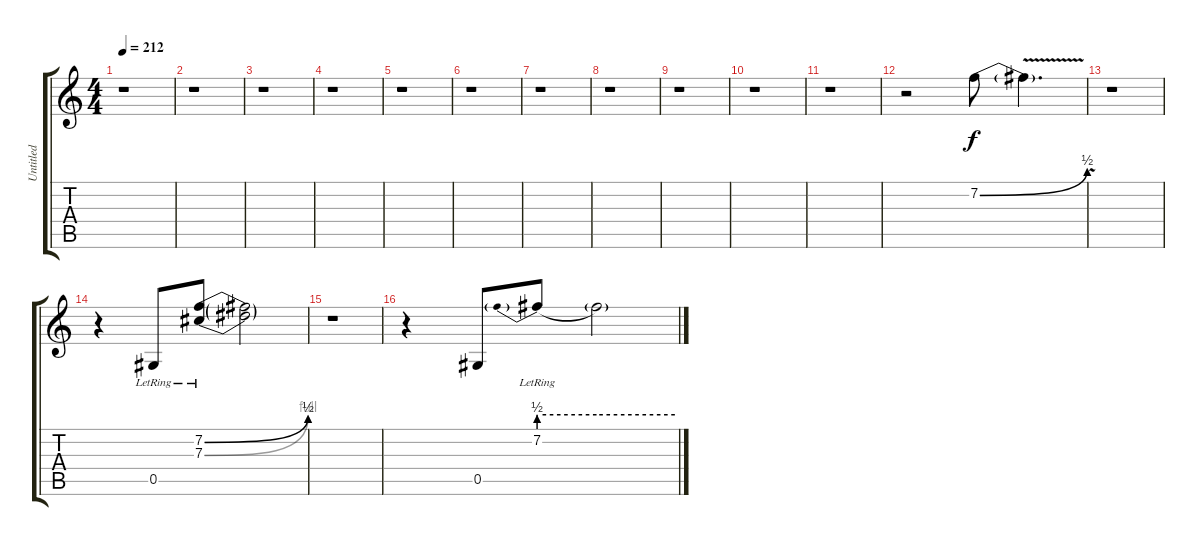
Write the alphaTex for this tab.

\track ("Untitled" "Untitled") {instrument distortionguitar}
\staff {score tabs}
\tuning (Eb4 Bb3 Gb3 Db3 Ab2 Eb2) {hide}
\ts (4 4)
\tempo 212
\clef g2
\ks c
r.1{dy f} |
r.1 |
r.1 |
r.1 |
r.1 |
r.1 |
r.1 |
r.1 |
r.1 |
r.1 |
r.1 |
r.2 7.2{be (bend 0 0 60 2)}.8 7.2{v t}.4{d} |
r.1 |
r.4 0.5{lr}.8 (7.2{be (bend 0 0 60 2) lr} 7.3{be (bend 0 0 60 4) lr}).8 (7.2{t} 7.3{t}).2 |
r.1 |
r.4 0.5.8 7.2{be (prebend 0 2 60 2) lr}.8 7.2{be (hold 0 2 60 2) t}.2
